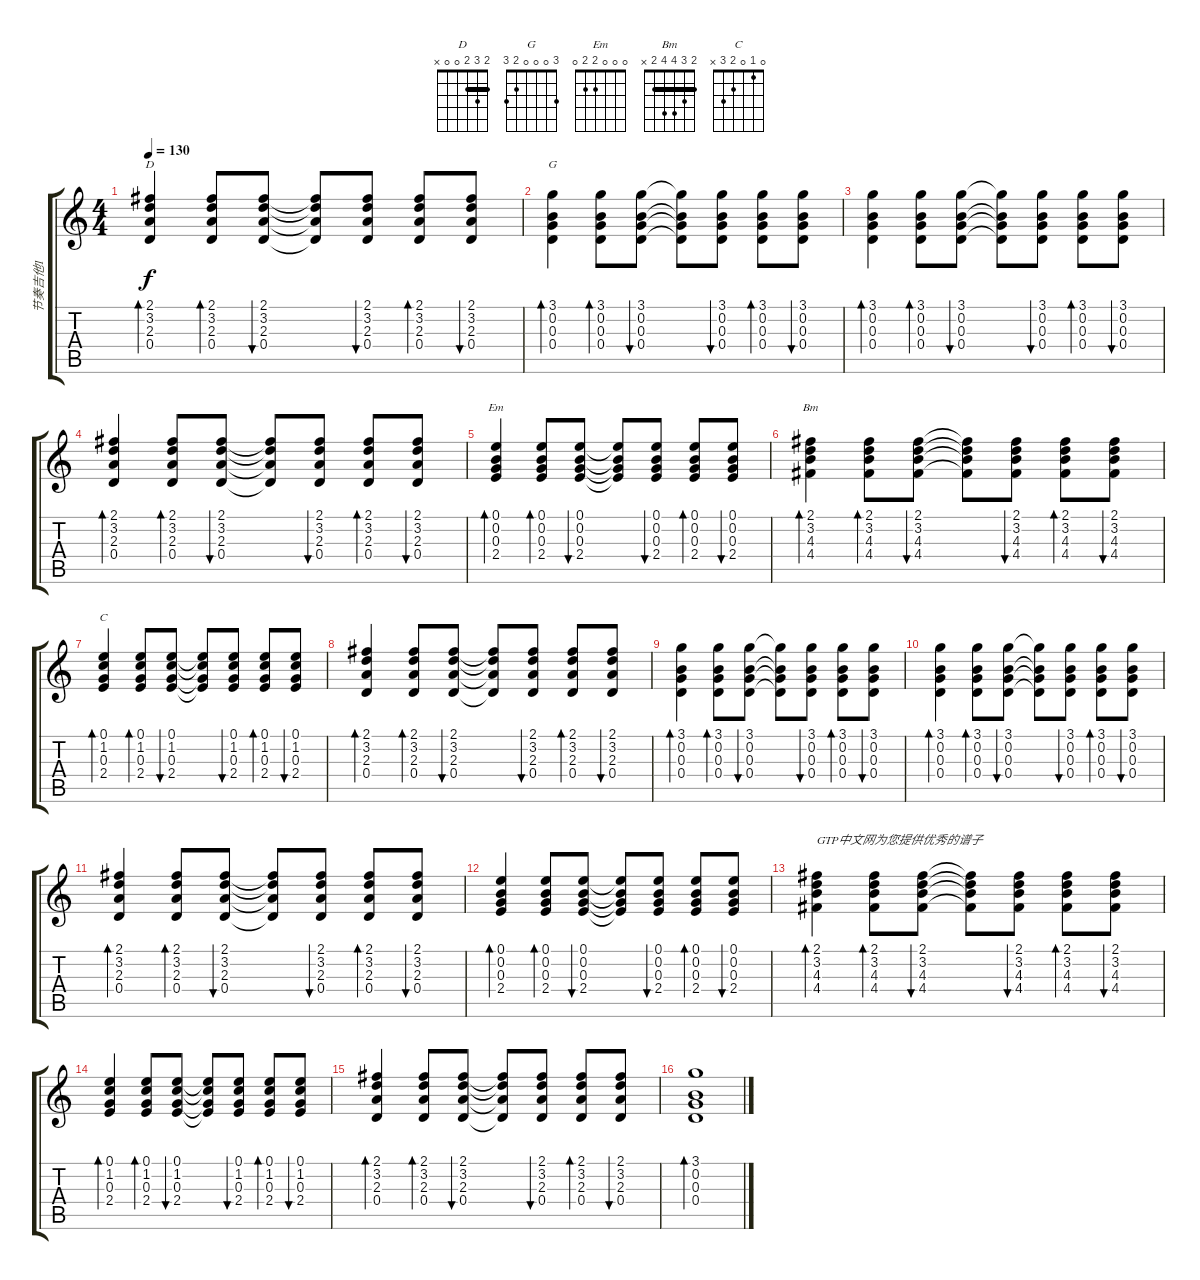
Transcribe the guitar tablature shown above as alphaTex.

\track ("节奏吉他1" "节奏吉他1") {instrument acousticguitarsteel}
\staff {score tabs}
\tuning (E4 B3 G3 D3 A2 E2) {hide}
\chord ("D" 2 3 2 0 0 x) {barre 2}
\chord ("G" 3 0 0 0 2 3)
\chord ("Em" 0 0 0 2 2 0)
\chord ("Bm" 2 3 4 4 2 x) {barre 2}
\chord ("C" 0 1 0 2 3 x)
\ts (4 4)
\tempo 130
\clef g2
\ks c
(2.1 3.2 2.3 0.4).4{bd 120 ch "D" dy f} (2.1 3.2 2.3 0.4).8{bd 120} (2.1 3.2 2.3 0.4).8{bu 120} (2.1{t} 3.2{t} 2.3{t} 0.4{t}).8 (2.1 3.2 2.3 0.4).8{bu 120} (2.1 3.2 2.3 0.4).8{bd 120} (2.1 3.2 2.3 0.4).8{bu 120} |
(3.1 0.2 0.3 0.4).4{bd 120 ch "G"} (3.1 0.2 0.3 0.4).8{bd 120} (3.1 0.2 0.3 0.4).8{bu 120} (3.1{t} 0.2{t} 0.3{t} 0.4{t}).8 (3.1 0.2 0.3 0.4).8{bu 120} (3.1 0.2 0.3 0.4).8{bd 120} (3.1 0.2 0.3 0.4).8{bu 120} |
(3.1 0.2 0.3 0.4).4{bd 120} (3.1 0.2 0.3 0.4).8{bd 120} (3.1 0.2 0.3 0.4).8{bu 120} (3.1{t} 0.2{t} 0.3{t} 0.4{t}).8 (3.1 0.2 0.3 0.4).8{bu 120} (3.1 0.2 0.3 0.4).8{bd 120} (3.1 0.2 0.3 0.4).8{bu 120} |
(2.1 3.2 2.3 0.4).4{bd 120} (2.1 3.2 2.3 0.4).8{bd 120} (2.1 3.2 2.3 0.4).8{bu 120} (2.1{t} 3.2{t} 2.3{t} 0.4{t}).8 (2.1 3.2 2.3 0.4).8{bu 120} (2.1 3.2 2.3 0.4).8{bd 120} (2.1 3.2 2.3 0.4).8{bu 120} |
(0.1 0.2 0.3 2.4).4{bd 120 ch "Em"} (0.1 0.2 0.3 2.4).8{bd 120} (0.1 0.2 0.3 2.4).8{bu 120} (0.1{t} 0.2{t} 0.3{t} 2.4{t}).8 (0.1 0.2 0.3 2.4).8{bu 120} (0.1 0.2 0.3 2.4).8{bd 120} (0.1 0.2 0.3 2.4).8{bu 120} |
(2.1 3.2 4.3 4.4).4{bd 120 ch "Bm"} (2.1 3.2 4.3 4.4).8{bd 120} (2.1 3.2 4.3 4.4).8{bu 120} (2.1{t} 3.2{t} 4.3{t} 4.4{t}).8 (2.1 3.2 4.3 4.4).8{bu 120} (2.1 3.2 4.3 4.4).8{bd 120} (2.1 3.2 4.3 4.4).8{bu 120} |
(0.1 1.2 0.3 2.4).4{bd 120 ch "C"} (0.1 1.2 0.3 2.4).8{bd 120} (0.1 1.2 0.3 2.4).8{bu 120} (0.1{t} 1.2{t} 0.3{t} 2.4{t}).8 (0.1 1.2 0.3 2.4).8{bu 120} (0.1 1.2 0.3 2.4).8{bd 120} (0.1 1.2 0.3 2.4).8{bu 120} |
(2.1 3.2 2.3 0.4).4{bd 120} (2.1 3.2 2.3 0.4).8{bd 120} (2.1 3.2 2.3 0.4).8{bu 120} (2.1{t} 3.2{t} 2.3{t} 0.4{t}).8 (2.1 3.2 2.3 0.4).8{bu 120} (2.1 3.2 2.3 0.4).8{bd 120} (2.1 3.2 2.3 0.4).8{bu 120} |
(3.1 0.2 0.3 0.4).4{bd 120} (3.1 0.2 0.3 0.4).8{bd 120} (3.1 0.2 0.3 0.4).8{bu 120} (3.1{t} 0.2{t} 0.3{t} 0.4{t}).8 (3.1 0.2 0.3 0.4).8{bu 120} (3.1 0.2 0.3 0.4).8{bd 120} (3.1 0.2 0.3 0.4).8{bu 120} |
(3.1 0.2 0.3 0.4).4{bd 120} (3.1 0.2 0.3 0.4).8{bd 120} (3.1 0.2 0.3 0.4).8{bu 120} (3.1{t} 0.2{t} 0.3{t} 0.4{t}).8 (3.1 0.2 0.3 0.4).8{bu 120} (3.1 0.2 0.3 0.4).8{bd 120} (3.1 0.2 0.3 0.4).8{bu 120} |
(2.1 3.2 2.3 0.4).4{bd 120} (2.1 3.2 2.3 0.4).8{bd 120} (2.1 3.2 2.3 0.4).8{bu 120} (2.1{t} 3.2{t} 2.3{t} 0.4{t}).8 (2.1 3.2 2.3 0.4).8{bu 120} (2.1 3.2 2.3 0.4).8{bd 120} (2.1 3.2 2.3 0.4).8{bu 120} |
(0.1 0.2 0.3 2.4).4{bd 120} (0.1 0.2 0.3 2.4).8{bd 120} (0.1 0.2 0.3 2.4).8{bu 120} (0.1{t} 0.2{t} 0.3{t} 2.4{t}).8 (0.1 0.2 0.3 2.4).8{bu 120} (0.1 0.2 0.3 2.4).8{bd 120} (0.1 0.2 0.3 2.4).8{bu 120} |
(2.1 3.2 4.3 4.4).4{bd 120 txt "GTP中文网为您提供优秀的谱子"} (2.1 3.2 4.3 4.4).8{bd 120} (2.1 3.2 4.3 4.4).8{bu 120} (2.1{t} 3.2{t} 4.3{t} 4.4{t}).8 (2.1 3.2 4.3 4.4).8{bu 120} (2.1 3.2 4.3 4.4).8{bd 120} (2.1 3.2 4.3 4.4).8{bu 120} |
(0.1 1.2 0.3 2.4).4{bd 120} (0.1 1.2 0.3 2.4).8{bd 120} (0.1 1.2 0.3 2.4).8{bu 120} (0.1{t} 1.2{t} 0.3{t} 2.4{t}).8 (0.1 1.2 0.3 2.4).8{bu 120} (0.1 1.2 0.3 2.4).8{bd 120} (0.1 1.2 0.3 2.4).8{bu 120} |
(2.1 3.2 2.3 0.4).4{bd 120} (2.1 3.2 2.3 0.4).8{bd 120} (2.1 3.2 2.3 0.4).8{bu 120} (2.1{t} 3.2{t} 2.3{t} 0.4{t}).8 (2.1 3.2 2.3 0.4).8{bu 120} (2.1 3.2 2.3 0.4).8{bd 120} (2.1 3.2 2.3 0.4).8{bu 120} |
(3.1 0.2 0.3 0.4).1{bd 120}
